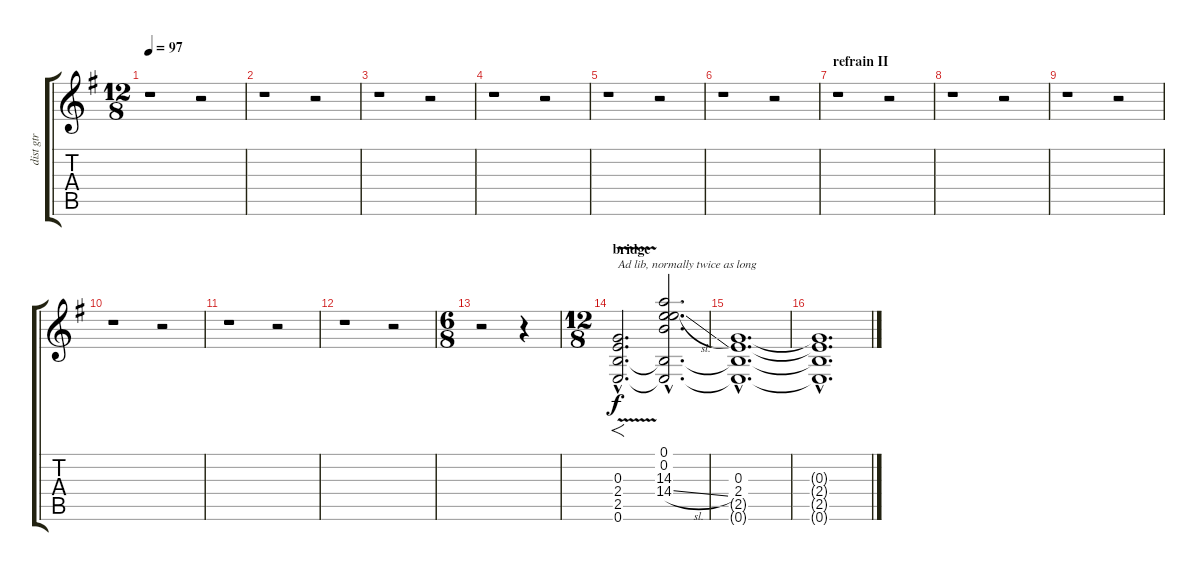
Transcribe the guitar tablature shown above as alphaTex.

\track ("dist gtr" "dist gtr") {instrument distortionguitar}
\staff {score tabs}
\tuning (E4 B3 G3 D3 A2 E2) {hide}
\ts (12 8)
\tempo 97
\clef g2
\ks g
r.1{dy f} r.2 |
r.1 r.2 |
r.1 r.2 |
r.1 r.2 |
r.1 r.2 |
r.1 r.2 |
\section ("" "refrain II")
r.1 r.2 |
r.1 r.2 |
r.1 r.2 |
r.1 r.2 |
r.1 r.2 |
r.1 r.2 |
\ts (6 8)
r.2 r.4 |
\ts (12 8)
\section ("" "bridge")
(0.3{hac} 2.4{v hac} 2.5{hac} 0.6{hac}).2{f d txt "Ad lib, normally twice as long"} (0.1{hac} 0.2{hac} 14.3{hac} 14.4{sl hac} 2.5{hac t} 0.6{hac t}).2{d} |
(0.3{hac} 2.4{hac} 2.5{hac t} 0.6{hac t}).1{d} |
(0.3{hac t} 2.4{hac t} 2.5{hac t} 0.6{hac t}).1{d}
